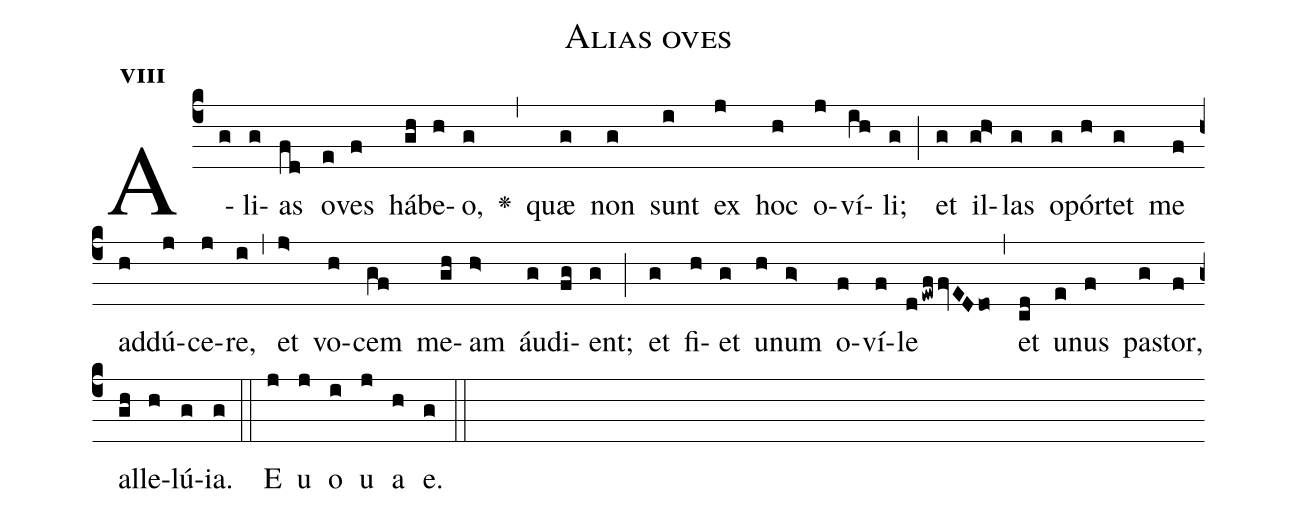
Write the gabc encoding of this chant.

name:Alias oves;
office-part:Antiphona;
mode:8;
%%
initial-style: 1;
name: Alias oves
book: Antiphonae & Responsoria/Tomus II, p. 196;
occasion: Hebdomada IV Paschae Dominica;
office-part: Vesperae II Ant E;
user-notes: ;
commentary: ;
annotation: 8g;
centering-scheme: english;
fontsize: 12;
font: OFLSortsMillGoudy;
height: 11;
width: 4.5;
%%
(c4)A(g)li(g)as(fd) o(e)ves(f) há(gh)be(h)o,(g) <v>\greheightstar</v>(,) quæ(g) non(g) sunt(i) ex(j) hoc(h) o(j)ví(ih)li;(g) (;) et(g) il(gh>)las(g) o(g)pór(h)tet(g) me(f) ad(h)dú(j)ce(j)re,(i) (,) et(j>) vo(h)cem(gf) me(gh)am(h>) áu(g)di(fg)ent;(g) (;) et(g) fi(h)et(g) u(h)num(g>) o(f)ví(f)le(dewffvEDdo) (,) et(cd) u(e)nus(f) pa(g)stor,(f) al(gh)le(h)lú(g)ia.(g) (::)
E(j) u(j) o(i) u(j) a(h) e.(g) (::)
